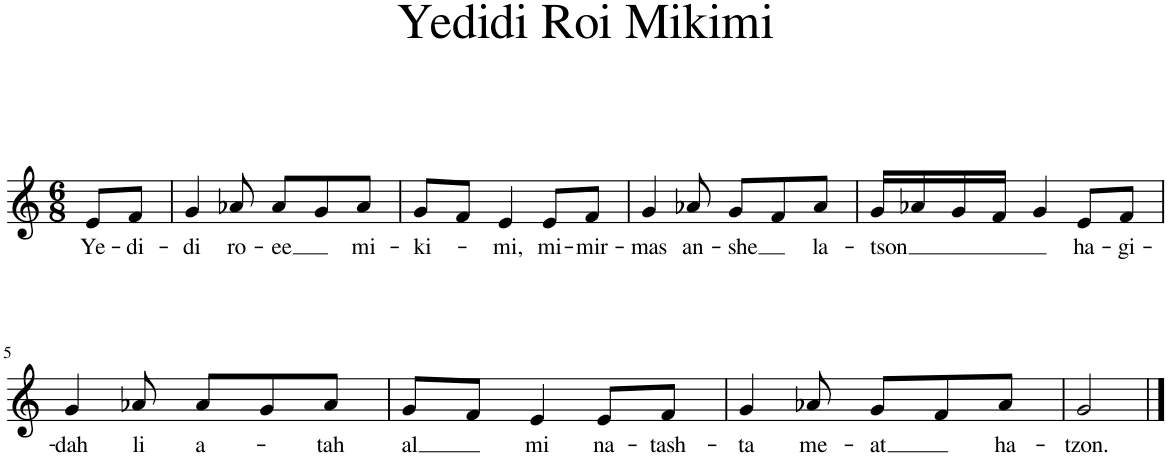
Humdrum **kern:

**kern	**text
*part1	*part1
*staff1	*staff1
*I"Bb Trumpet	*
*I'Bb Tpt.	*
*clefG2	*
*Trd1c2	*
*k[]	*
*M6/8	*
=	=
!	!LO:LY:b
8e/L	Ye-
!	!LO:LY:b
8f/J	-di-
=1	=1
!	!LO:LY:b
4g/	-di
!	!LO:LY:b
8a-X/	ro-
!	!LO:LY:b
8a-/L	-ee
8g/	.
!	!LO:LY:b
8a-/J	mi-
=2	=2
!	!LO:LY:b
8g/L	-ki-
8f/J	.
!	!LO:LY:b
4e/	-mi,
!	!LO:LY:b
8e/L	mi-
!	!LO:LY:b
8f/J	-mir-
=3	=3
!	!LO:LY:b
4g/	-mas
!	!LO:LY:b
8a-X/	an-
!	!LO:LY:b
8g/L	-she
8f/	.
!	!LO:LY:b
8a-/J	la-
=4	=4
!	!LO:LY:b
16g/LL	-tson
16a-X/	.
16g/	.
16f/JJ	.
4g/	.
!	!LO:LY:b
8e/L	ha-
!	!LO:LY:b
8f/J	-gi-
!!LO:LB:g=z
=5	=5
!	!LO:LY:b
4g/	-dah
!	!LO:LY:b
8a-X/	li
!	!LO:LY:b
8a-/L	a-
8g/	.
!	!LO:LY:b
8a-/J	-tah
=6	=6
!	!LO:LY:b
8g/L	-al
8f/J	.
!	!LO:LY:b
4e/	mi
!	!LO:LY:b
8e/L	na-
!	!LO:LY:b
8f/J	-tash-
=7	=7
!	!LO:LY:b
4g/	-ta
!	!LO:LY:b
8a-X/	me-
!	!LO:LY:b
8g/L	-at
8f/	.
!	!LO:LY:b
8a-/J	ha-
=8	=8
!	!LO:LY:b
2g/	-tzon.
==	==
*-	*-
